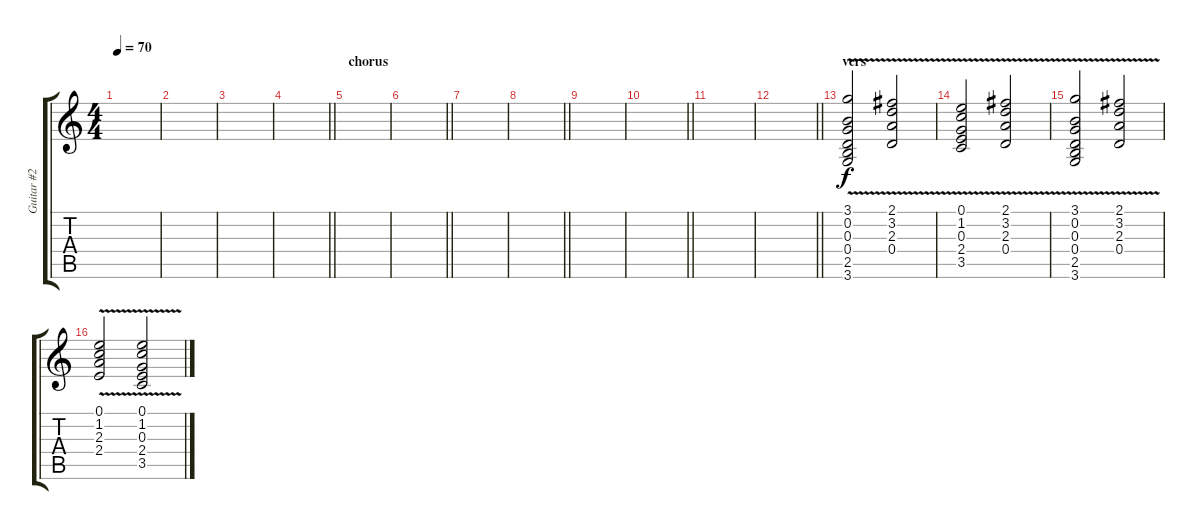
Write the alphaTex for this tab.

\track ("Guitar #2" "Guitar #2") {instrument distortionguitar}
\staff {score tabs}
\tuning (E4 B3 G3 D3 A2 E2) {hide}
\ts (4 4)
\tempo 70
\clef g2
\ks c
|
|
|
\barLineRight lightlight
|
\section ("" "chorus")
|
\barLineRight lightlight
|
|
\barLineRight lightlight
|
|
\barLineRight lightlight
|
|
\barLineRight lightlight
|
\section ("" "vers")
(3.1{v} 0.2{v} 0.3{v} 0.4{v} 2.5{v} 3.6{v}).2 (2.1{v} 3.2{v} 2.3{v} 0.4{v}).2 |
(0.1{v} 1.2{v} 0.3{v} 2.4{v} 3.5{v}).2 (2.1{v} 3.2{v} 2.3{v} 0.4{v}).2 |
(3.1{v} 0.2{v} 0.3{v} 0.4{v} 2.5{v} 3.6{v}).2 (2.1{v} 3.2{v} 2.3{v} 0.4{v}).2 |
(0.1{v} 1.2{v} 2.3{v} 2.4{v}).2 (0.1{v} 1.2{v} 0.3{v} 2.4{v} 3.5).2
